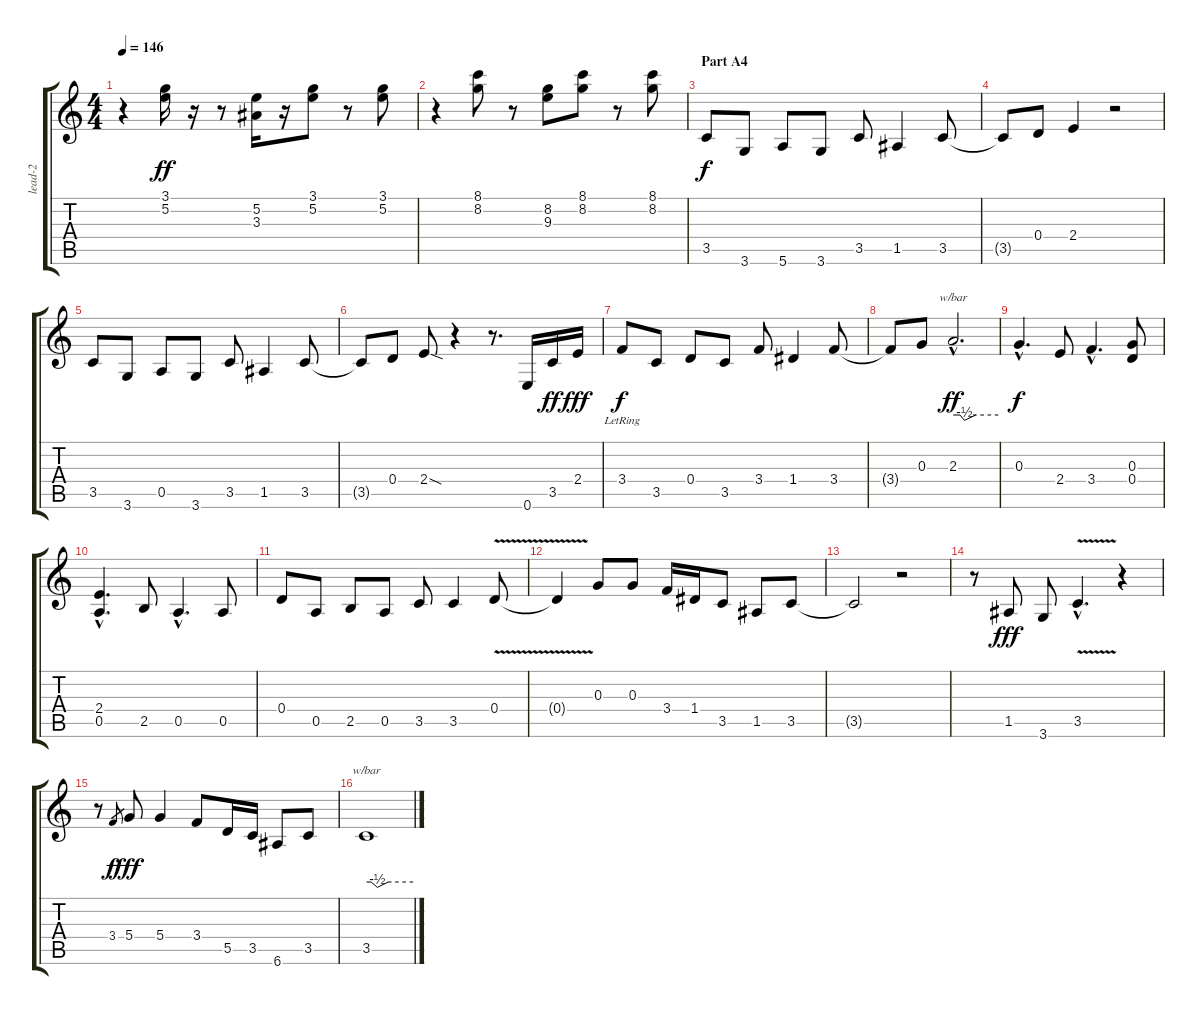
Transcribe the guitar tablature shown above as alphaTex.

\track ("lead-2" "lead-2") {instrument acousticguitarnylon}
\staff {score tabs}
\tuning (E4 B3 G3 D3 A2 E2) {hide}
\ts (4 4)
\tempo 146
\clef g2
\ks c
r.4{dy fff} (3.1 5.2).16{dy ff} r.16 r.8 (5.2 3.3).16 r.16 (3.1 5.2).8 r.8 (3.1 5.2).8 |
r.4 (8.1 8.2).8 r.8 (8.2 9.3).8 (8.1 8.2).8 r.8 (8.1 8.2).8 |
\section ("" "Part A4")
3.5.8{dy f volume 13 instrument electricbassfinger} 3.6.8 5.6.8 3.6.8 3.5.8 1.5.4 3.5.8 |
3.5{t}.8 0.4.8 2.4.4 r.2 |
3.5.8 3.6.8 0.5.8 3.6.8 3.5.8 1.5.4 3.5.8 |
3.5{t}.8 0.4.8 2.4{sod}.8 r.4 r.8{d} 0.6.16 3.5.16{dy ff} 2.4.16{dy fff} |
3.4{lr}.8{dy f} 3.5.8 0.4.8 3.5.8 3.4.8 1.4.4 3.4.8 |
3.4{t}.8 0.3.8 2.3{hac}.2{d tbe (custom default 0 0 9 0 15 -2 30 0 60 0) dy ff} |
0.3{hac}.4{d dy f} 2.4.8 3.4{hac}.4{d} (0.3 0.4).8 |
(2.4{hac} 0.5{hac}).4{d} 2.5.8 0.5{hac}.4{d} 0.5.8 |
0.4.8 0.5.8 2.5.8 0.5.8 3.5.8 3.5.4 0.4{v}.8 |
0.4{t}.4 0.3.8 0.3.8 3.4.16 1.4.16 3.5.8 1.5.8 3.5.8 |
3.5{t}.2 r.2 |
r.8 1.5.8{dy fff} 3.6.8 3.5{v hac}.4{d} r.4 |
r.8{volume 16 instrument electricguitarjazz} 3.4.8{gr dy f} 5.4.8{dy fff} 5.4.4 3.4.8 5.5.16 3.5.16 6.6.8 3.5.8 |
3.5.1{tbe (custom default 0 0 6 0 14 -2 28 0 60 0)}
